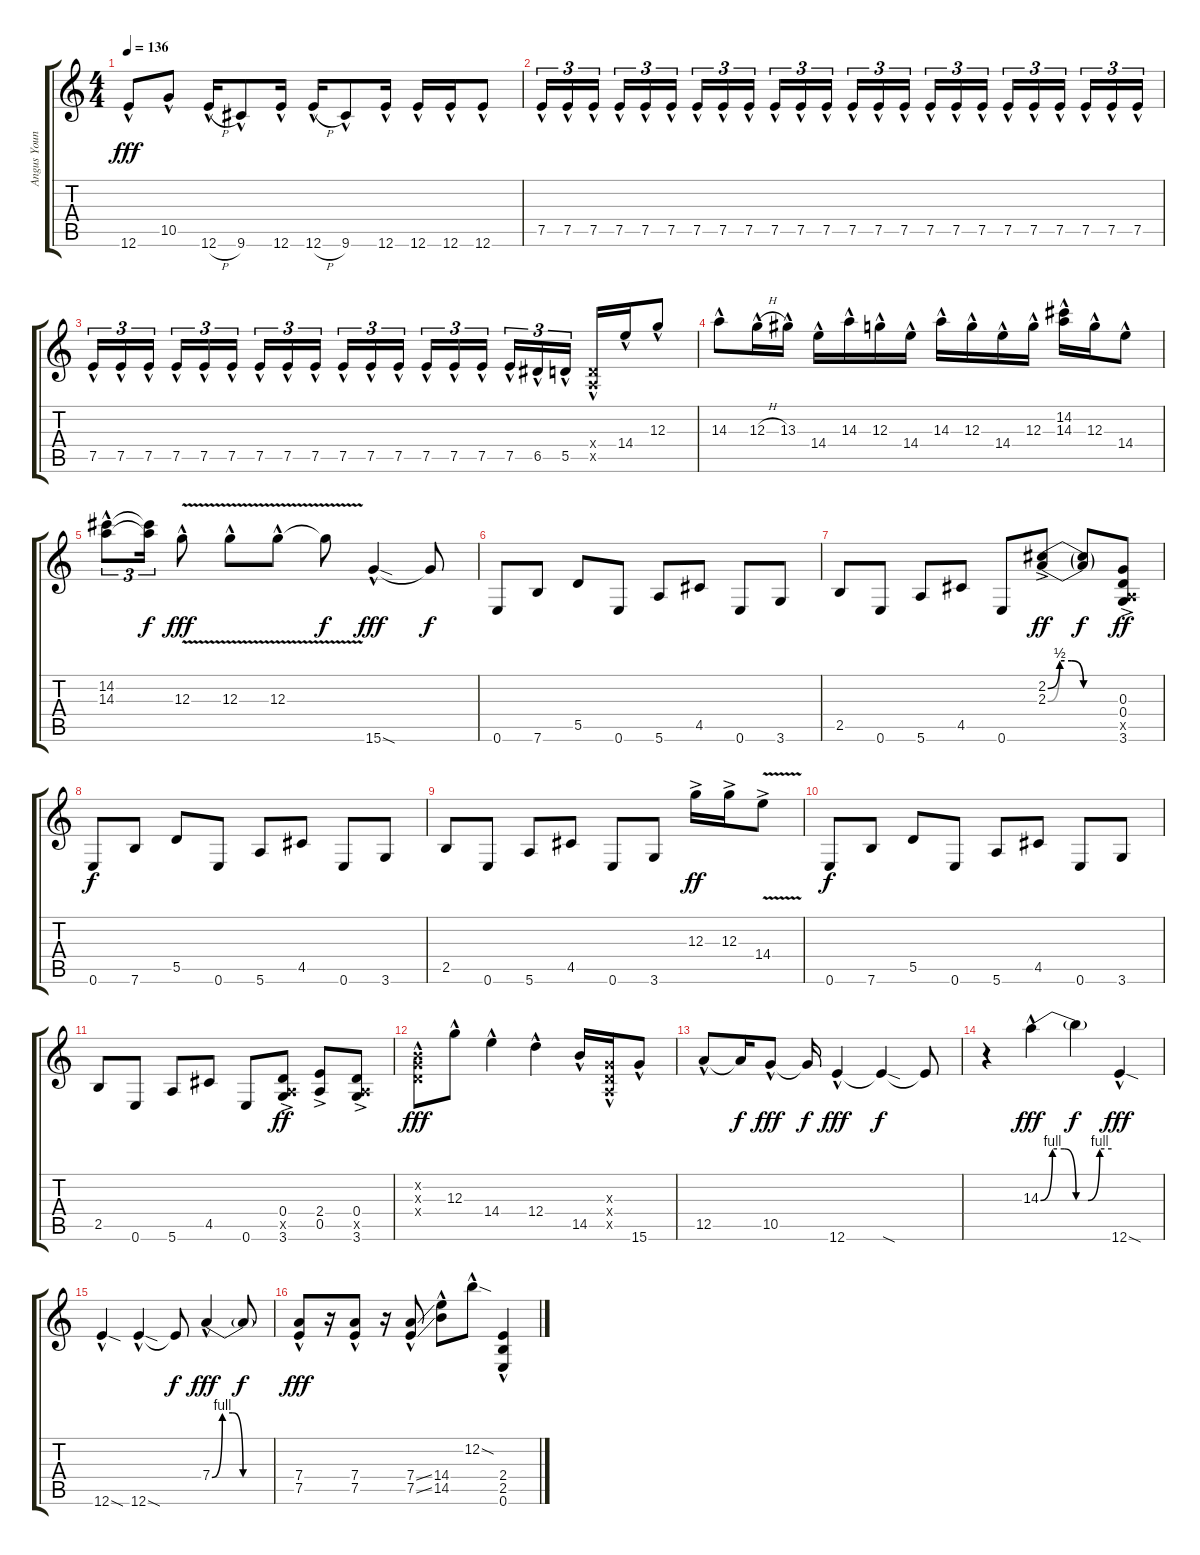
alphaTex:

\track ("Angus Young" "Angus Youn") {instrument distortionguitar}
\staff {score tabs}
\tuning (E4 B3 G3 D3 A2 E2) {hide}
\ts (4 4)
\tempo 136
\clef g2
\ks c
12.6{hac}.8{dy fff} 10.5{hac}.8 12.6{h hac}.16 9.6{hac}.8 12.6{hac}.16 12.6{h hac}.16 9.6{hac}.8 12.6{hac}.16 12.6{hac}.16 12.6{hac}.16 12.6{hac}.8 |
7.5{hac}.16{tu (3 2)} 7.5{hac}.16{tu (3 2)} 7.5{hac}.16{tu (3 2) beam splitsecondary} 7.5{hac}.16{tu (3 2)} 7.5{hac}.16{tu (3 2)} 7.5{hac}.16{tu (3 2)} 7.5{hac}.16{tu (3 2)} 7.5{hac}.16{tu (3 2)} 7.5{hac}.16{tu (3 2) beam splitsecondary} 7.5{hac}.16{tu (3 2)} 7.5{hac}.16{tu (3 2)} 7.5{hac}.16{tu (3 2)} 7.5{hac}.16{tu (3 2)} 7.5{hac}.16{tu (3 2)} 7.5{hac}.16{tu (3 2) beam splitsecondary} 7.5{hac}.16{tu (3 2)} 7.5{hac}.16{tu (3 2)} 7.5{hac}.16{tu (3 2)} 7.5{hac}.16{tu (3 2)} 7.5{hac}.16{tu (3 2)} 7.5{hac}.16{tu (3 2) beam splitsecondary} 7.5{hac}.16{tu (3 2)} 7.5{hac}.16{tu (3 2)} 7.5{hac}.16{tu (3 2)} |
7.5{hac}.16{tu (3 2)} 7.5{hac}.16{tu (3 2)} 7.5{hac}.16{tu (3 2) beam splitsecondary} 7.5{hac}.16{tu (3 2)} 7.5{hac}.16{tu (3 2)} 7.5{hac}.16{tu (3 2)} 7.5{hac}.16{tu (3 2)} 7.5{hac}.16{tu (3 2)} 7.5{hac}.16{tu (3 2) beam splitsecondary} 7.5{hac}.16{tu (3 2)} 7.5{hac}.16{tu (3 2)} 7.5{hac}.16{tu (3 2)} 7.5{hac}.16{tu (3 2)} 7.5{hac}.16{tu (3 2)} 7.5{hac}.16{tu (3 2) beam splitsecondary} 7.5{hac}.16{tu (3 2)} 6.5{hac}.16{tu (3 2)} 5.5{hac}.16{tu (3 2)} (0.4{hac x} 0.5{hac x}).16 14.4{hac}.16 12.3{hac}.8 |
14.3{hac}.8 12.3{h hac}.16 13.3{hac}.16 14.4{hac}.16 14.3{hac}.16 12.3{hac}.16 14.4{hac}.16 14.3{hac}.16 12.3{hac}.16 14.4{hac}.16 12.3{hac}.16 (14.2{hac} 14.3{hac}).16 12.3{hac}.16 14.4{hac}.8 |
(14.2{hac} 14.3{hac}).8{tu (3 2)} (14.2{t} 14.3{t}).16{tu (3 2) dy f} 12.3{v hac}.8{dy fff} 12.3{v hac}.8 12.3{v hac}.8 12.3{t}.8{dy f} 15.6{sod hac}.4{dy fff} 15.6{t}.8{dy f} |
0.6.8 7.6.8 5.5.8 0.6.8 5.6.8 4.5.8 0.6.8 3.6.8 |
2.5.8 0.6.8 5.6.8 4.5.8 0.6.8 (2.2{be (custom 0 0 10 2 20 2 30 0 60 0) ac} 2.3{be (custom 0 0 10 2 20 2 30 0 60 0) ac}).8{dy ff} (2.2{t} 2.3{t}).8{dy f} (0.3{ac} 0.4{ac} 0.5{ac x} 3.6{ac}).8{dy ff} |
0.6.8{dy f} 7.6.8 5.5.8 0.6.8 5.6.8 4.5.8 0.6.8 3.6.8 |
2.5.8 0.6.8 5.6.8 4.5.8 0.6.8 3.6.8 12.3{ac}.16{dy ff} 12.3{ac}.16 14.4{v ac}.8 |
0.6.8{dy f} 7.6.8 5.5.8 0.6.8 5.6.8 4.5.8 0.6.8 3.6.8 |
2.5.8 0.6.8 5.6.8 4.5.8 0.6.8 (0.4{ac} 0.5{ac x} 3.6{ac}).8{dy ff} (2.4{ac} 0.5{ac}).8 (0.4{ac} 0.5{ac x} 3.6{ac}).8 |
(0.2{hac x} 0.3{hac x} 0.4{hac x}).8{dy fff} 12.3{hac}.8 14.4{hac}.4 12.4{hac}.4 14.5{hac}.16 (0.3{hac x} 0.4{hac x} 0.5{hac x}).16 15.6{hac}.8 |
12.5{hac}.8 12.5{t}.16{dy f} 10.5{hac}.8{dy fff} 10.5{t}.16{dy f} 12.6{hac}.4{dy fff} 12.6{sod t}.4{dy f} 12.6{t}.8 |
r.4 14.3{be (custom 0 0 10 4 20 4 30 0 40 0 50 4 60 4) hac}.4{dy fff} 14.3{t}.4{dy f} 12.6{sod hac}.4{dy fff} |
12.6{sod hac}.4 12.6{sod hac}.4 12.6{t}.8{dy f} 7.4{be (custom 0 0 10 4 20 4 30 0 60 0) hac}.4{dy fff} 7.4{t}.8{dy f} |
(7.4{hac} 7.5{hac}).8{dy fff} r.16 (7.4{hac} 7.5{hac}).8 r.16 (7.4{ss hac} 7.5{ss hac}).8 (14.4{hac} 14.5{hac}).8 12.2{sod hac}.8 (2.4{hac} 2.5{hac} 0.6{hac}).4
